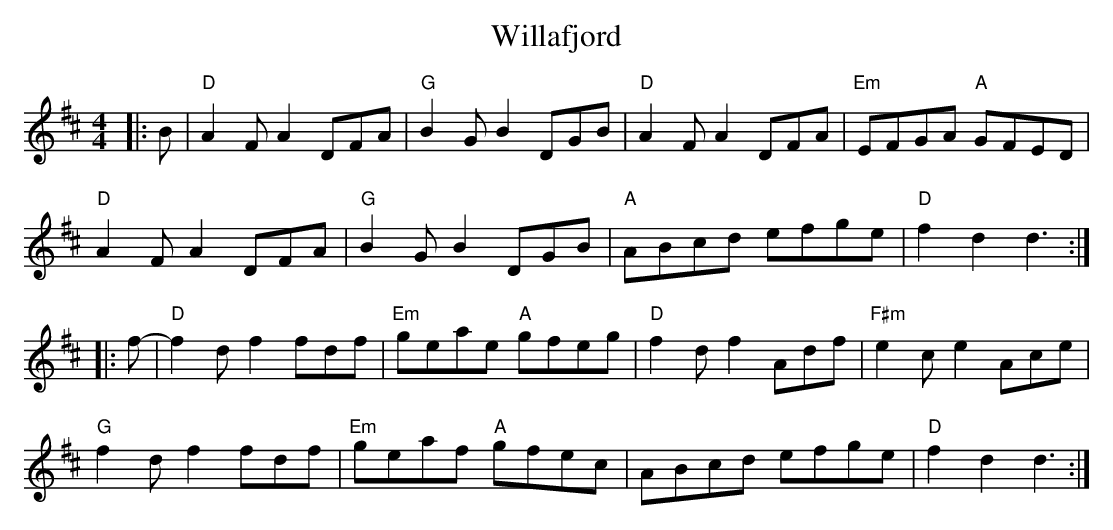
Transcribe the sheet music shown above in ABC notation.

X:1
T: Willafjord
M: 4/4
L: 1/8
K: D
|:B|\
"D"A2FA2DFA|"G"B2GB2DGB|"D"A2FA2DFA|"Em"EFGA "A"GFED|
"D"A2FA2DFA|"G"B2GB2DGB|"A"ABcd efge|"D"f2d2d3:|
|:f-|\
"D"f2df2fdf|"Em"geae "A"gfeg|"D"f2df2Adf|"F#m"e2ce2Ace|
"G"f2df2fdf|"Em"geaf "A"gfec|ABcd efge|"D"f2d2d3:|
